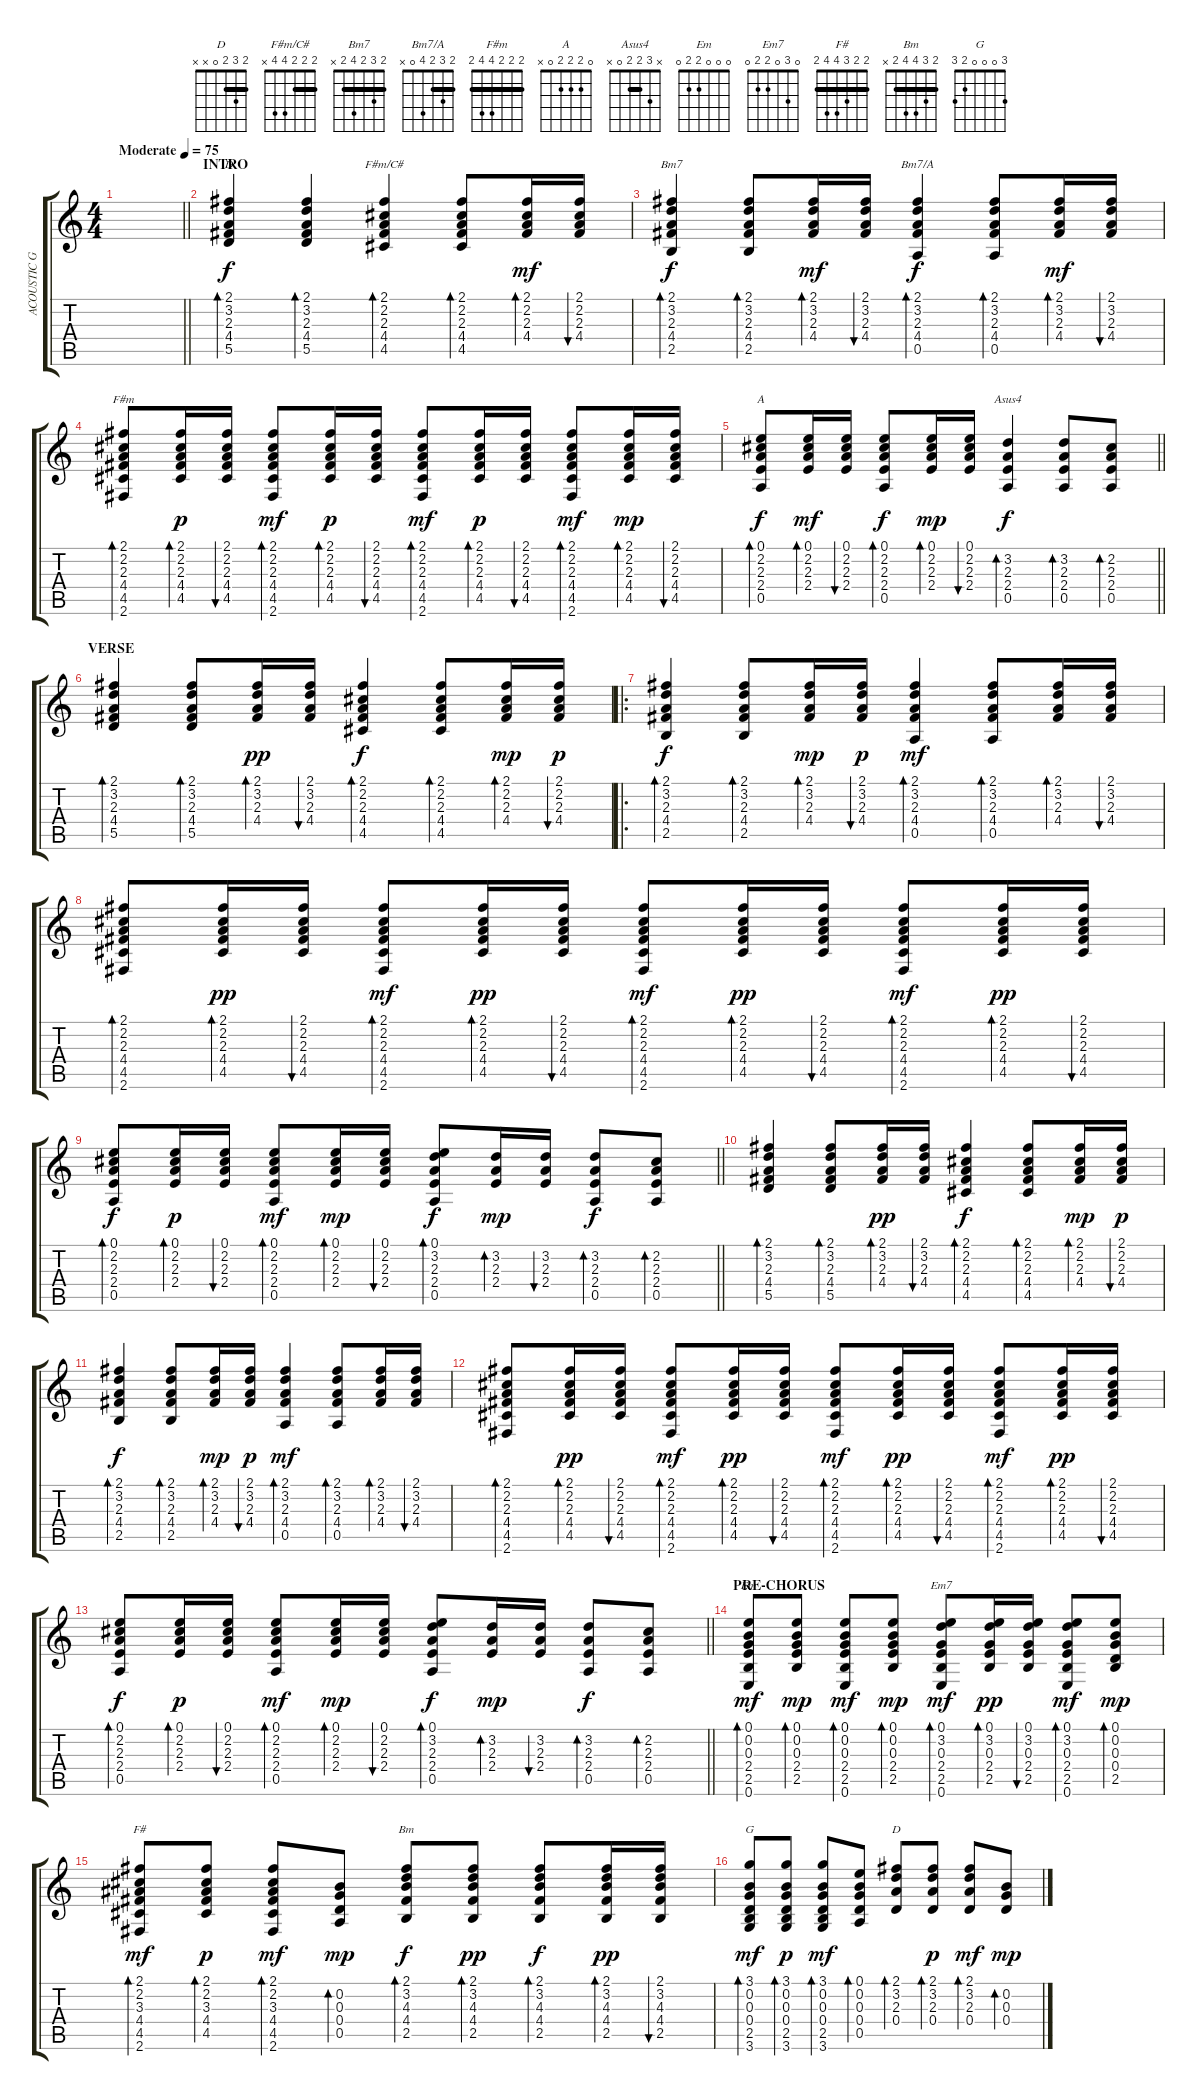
\track ("ACOUSTIC GTR" "ACOUSTIC G") {instrument acousticguitarsteel}
\staff {score tabs}
\tuning (E4 B3 G3 D3 A2 E2) {hide}
\chord ("D" 2 3 2 4 5 x) {barre 2}
\chord ("F#m/C#" 2 2 2 4 4 x) {barre 2}
\chord ("Bm7" 2 3 2 4 2 x) {barre 2}
\chord ("Bm7/A" 2 3 2 4 0 x) {barre 2}
\chord ("F#m" 2 2 2 4 4 2) {barre 2}
\chord ("A" 0 2 2 2 0 x)
\chord ("Asus4" x 3 2 2 0 x) {barre 2}
\chord ("Em" 0 0 0 2 2 0)
\chord ("Em7" 0 3 0 2 2 0)
\chord ("F#" 2 2 3 4 4 2) {barre 2}
\chord ("Bm" 2 3 4 4 2 x) {barre 2}
\chord ("G" 3 0 0 0 2 3)
\chord ("D" 2 3 2 0 x x) {barre 2}
\ts (4 4)
\tempo (75 "Moderate")
\clef g2
\barLineRight lightlight
\ks c
|
\section ("" "INTRO")
(2.1 3.2 2.3 4.4 5.5).4{bd 60 ch "D"} (2.1 3.2 2.3 4.4 5.5).4{bd 30} (2.1 2.2 2.3 4.4 4.5).4{bd 60 ch "F#m/C#"} (2.1 2.2 2.3 4.4 4.5).8{bd 30} (2.1 2.2 2.3 4.4).16{bd 30 dy mf} (2.1 2.2 2.3 4.4).16{bu 30} |
(2.1 3.2 2.3 4.4 2.5).4{bd 60 ch "Bm7" dy f} (2.1 3.2 2.3 4.4 2.5).8{bd 30} (2.1 3.2 2.3 4.4).16{bd 30 dy mf} (2.1 3.2 2.3 4.4).16{bu 30} (2.1 3.2 2.3 4.4 0.5).4{bd 60 ch "Bm7/A" dy f} (2.1 3.2 2.3 4.4 0.5).8{bd 30} (2.1 3.2 2.3 4.4).16{bd 30 dy mf} (2.1 3.2 2.3 4.4).16{bu 30} |
(2.1 2.2 2.3 4.4 4.5 2.6).8{bd 30 ch "F#m"} (2.1 2.2 2.3 4.4 4.5).16{bd 30 dy p} (2.1 2.2 2.3 4.4 4.5).16{bu 30} (2.1 2.2 2.3 4.4 4.5 2.6).8{bd 30 dy mf} (2.1 2.2 2.3 4.4 4.5).16{bd 30 dy p} (2.1 2.2 2.3 4.4 4.5).16{bu 30} (2.1 2.2 2.3 4.4 4.5 2.6).8{bd 30 dy mf} (2.1 2.2 2.3 4.4 4.5).16{bd 30 dy p} (2.1 2.2 2.3 4.4 4.5).16{bu 30} (2.1 2.2 2.3 4.4 4.5 2.6).8{bd 30 dy mf} (2.1 2.2 2.3 4.4 4.5).16{bd 30 dy mp} (2.1 2.2 2.3 4.4 4.5).16{bu 30} |
\barLineRight lightlight
(0.1 2.2 2.3 2.4 0.5).8{bd 30 ch "A" dy f} (0.1 2.2 2.3 2.4).16{bd 30 dy mf} (0.1 2.2 2.3 2.4).16{bu 30} (0.1 2.2 2.3 2.4 0.5).8{bd 30 dy f} (0.1 2.2 2.3 2.4).16{bd 30 dy mp} (0.1 2.2 2.3 2.4).16{bu 30} (3.2 2.3 2.4 0.5).4{bd 30 ch "Asus4" dy f} (3.2 2.3 2.4 0.5).8{bd 30} (2.2 2.3 2.4 0.5).8{bd 30} |
\section ("" "VERSE")
(2.1 3.2 2.3 4.4 5.5).4{bd 60} (2.1 3.2 2.3 4.4 5.5).8{bd 30} (2.1 3.2 2.3 4.4).16{bd 30 dy pp} (2.1 3.2 2.3 4.4).16{bu 30} (2.1 2.2 2.3 4.4 4.5).4{bd 60 dy f} (2.1 2.2 2.3 4.4 4.5).8{bd 30} (2.1 2.2 2.3 4.4).16{bd 30 dy mp} (2.1 2.2 2.3 4.4).16{bu 30 dy p} |
\ro
(2.1 3.2 2.3 4.4 2.5).4{bd 60 dy f} (2.1 3.2 2.3 4.4 2.5).8{bd 30} (2.1 3.2 2.3 4.4).16{bd 30 dy mp} (2.1 3.2 2.3 4.4).16{bu 30 dy p} (2.1 3.2 2.3 4.4 0.5).4{bd 60 dy mf} (2.1 3.2 2.3 4.4 0.5).8{bd 30} (2.1 3.2 2.3 4.4).16{bd 30} (2.1 3.2 2.3 4.4).16{bu 30} |
(2.1 2.2 2.3 4.4 4.5 2.6).8{bd 30} (2.1 2.2 2.3 4.4 4.5).16{bd 30 dy pp} (2.1 2.2 2.3 4.4 4.5).16{bu 30} (2.1 2.2 2.3 4.4 4.5 2.6).8{bd 30 dy mf} (2.1 2.2 2.3 4.4 4.5).16{bd 30 dy pp} (2.1 2.2 2.3 4.4 4.5).16{bu 30} (2.1 2.2 2.3 4.4 4.5 2.6).8{bd 30 dy mf} (2.1 2.2 2.3 4.4 4.5).16{bd 30 dy pp} (2.1 2.2 2.3 4.4 4.5).16{bu 30} (2.1 2.2 2.3 4.4 4.5 2.6).8{bd 30 dy mf} (2.1 2.2 2.3 4.4 4.5).16{bd 30 dy pp} (2.1 2.2 2.3 4.4 4.5).16{bu 30} |
\barLineRight lightlight
(0.1 2.2 2.3 2.4 0.5).8{bd 30 dy f} (0.1 2.2 2.3 2.4).16{bd 30 dy p} (0.1 2.2 2.3 2.4).16{bu 30} (0.1 2.2 2.3 2.4 0.5).8{bd 30 dy mf} (0.1 2.2 2.3 2.4).16{bd 30 dy mp} (0.1 2.2 2.3 2.4).16{bu 30} (0.1 3.2 2.3 2.4 0.5).8{bd 30 dy f} (3.2 2.3 2.4).16{bd 30 dy mp} (3.2 2.3 2.4).16{bu 30} (3.2 2.3 2.4 0.5).8{bd 30 dy f} (2.2 2.3 2.4 0.5).8{bd 30} |
(2.1 3.2 2.3 4.4 5.5).4{bd 60} (2.1 3.2 2.3 4.4 5.5).8{bd 30} (2.1 3.2 2.3 4.4).16{bd 30 dy pp} (2.1 3.2 2.3 4.4).16{bu 30} (2.1 2.2 2.3 4.4 4.5).4{bd 60 dy f} (2.1 2.2 2.3 4.4 4.5).8{bd 30} (2.1 2.2 2.3 4.4).16{bd 30 dy mp} (2.1 2.2 2.3 4.4).16{bu 30 dy p} |
(2.1 3.2 2.3 4.4 2.5).4{bd 60 dy f} (2.1 3.2 2.3 4.4 2.5).8{bd 30} (2.1 3.2 2.3 4.4).16{bd 30 dy mp} (2.1 3.2 2.3 4.4).16{bu 30 dy p} (2.1 3.2 2.3 4.4 0.5).4{bd 60 dy mf} (2.1 3.2 2.3 4.4 0.5).8{bd 30} (2.1 3.2 2.3 4.4).16{bd 30} (2.1 3.2 2.3 4.4).16{bu 30} |
(2.1 2.2 2.3 4.4 4.5 2.6).8{bd 30} (2.1 2.2 2.3 4.4 4.5).16{bd 30 dy pp} (2.1 2.2 2.3 4.4 4.5).16{bu 30} (2.1 2.2 2.3 4.4 4.5 2.6).8{bd 30 dy mf} (2.1 2.2 2.3 4.4 4.5).16{bd 30 dy pp} (2.1 2.2 2.3 4.4 4.5).16{bu 30} (2.1 2.2 2.3 4.4 4.5 2.6).8{bd 30 dy mf} (2.1 2.2 2.3 4.4 4.5).16{bd 30 dy pp} (2.1 2.2 2.3 4.4 4.5).16{bu 30} (2.1 2.2 2.3 4.4 4.5 2.6).8{bd 30 dy mf} (2.1 2.2 2.3 4.4 4.5).16{bd 30 dy pp} (2.1 2.2 2.3 4.4 4.5).16{bu 30} |
\barLineRight lightlight
(0.1 2.2 2.3 2.4 0.5).8{bd 30 dy f} (0.1 2.2 2.3 2.4).16{bd 30 dy p} (0.1 2.2 2.3 2.4).16{bu 30} (0.1 2.2 2.3 2.4 0.5).8{bd 30 dy mf} (0.1 2.2 2.3 2.4).16{bd 30 dy mp} (0.1 2.2 2.3 2.4).16{bu 30} (0.1 3.2 2.3 2.4 0.5).8{bd 30 dy f} (3.2 2.3 2.4).16{bd 30 dy mp} (3.2 2.3 2.4).16{bu 30} (3.2 2.3 2.4 0.5).8{bd 30 dy f} (2.2 2.3 2.4 0.5).8{bd 30} |
\section ("" "PRE-CHORUS")
(0.1 0.2 0.3 2.4 2.5 0.6).8{bd 30 ch "Em" dy mf} (0.1 0.2 0.3 2.4 2.5).8{bd 30 dy mp} (0.1 0.2 0.3 2.4 2.5 0.6).8{bd 30 dy mf} (0.1 0.2 0.3 2.4 2.5).8{bd 30 dy mp} (0.1 3.2 0.3 2.4 2.5 0.6).8{bd 30 ch "Em7" dy mf} (0.1 3.2 0.3 2.4 2.5).16{bd 30 dy pp} (0.1 3.2 0.3 2.4 2.5).16{bu 30} (0.1 3.2 0.3 2.4 2.5 0.6).8{bd 30 dy mf} (0.1 0.2 0.3 0.4 2.5).8{bd 30 dy mp} |
(2.1 2.2 3.3 4.4 4.5 2.6).8{bd 30 ch "F#" dy mf} (2.1 2.2 3.3 4.4 4.5).8{bd 30 dy p} (2.1 2.2 3.3 4.4 4.5 2.6).8{bd 30 dy mf} (0.2 0.3 0.4 0.5).8{bd 30 dy mp} (2.1 3.2 4.3 4.4 2.5).8{bd 30 ch "Bm" dy f} (2.1 3.2 4.3 4.4 2.5).8{bd 30 dy pp} (2.1 3.2 4.3 4.4 2.5).8{bd 30 dy f} (2.1 3.2 4.3 4.4 2.5).16{bd 30 dy pp} (2.1 3.2 4.3 4.4 2.5).16{bu 30} |
(3.1 0.2 0.3 0.4 2.5 3.6).8{bd 60 ch "G" dy mf} (3.1 0.2 0.3 0.4 2.5 3.6).8{bd 30 dy p} (3.1 0.2 0.3 0.4 2.5 3.6).8{bd 60 dy mf} (0.1 0.2 0.3 0.4 0.5).8{bd 30} (2.1 3.2 2.3 0.4).8{bd 60 ch "D"} (2.1 3.2 2.3 0.4).8{bd 30 dy p} (2.1 3.2 2.3 0.4).8{bd 30 dy mf} (0.2 0.3 0.4).8{bd 30 dy mp}
